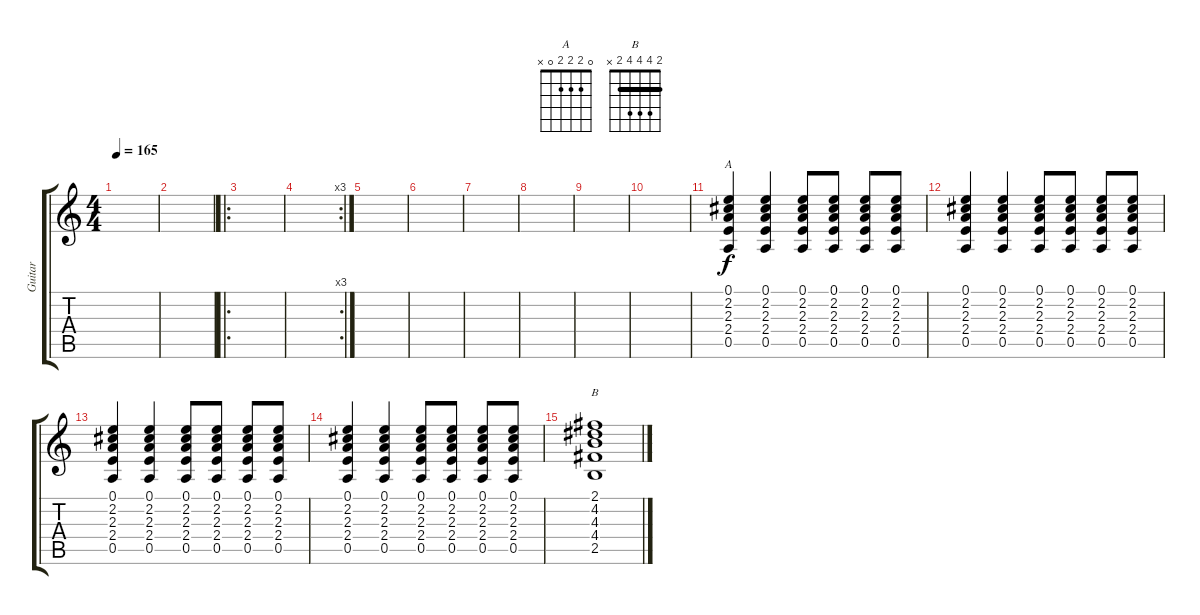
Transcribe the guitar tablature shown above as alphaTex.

\track ("Guitar" "Guitar") {instrument distortionguitar}
\staff {score tabs}
\tuning (E4 B3 G3 D3 A2 E2) {hide}
\chord ("A" 0 2 2 2 0 x)
\chord ("B" 2 4 4 4 2 x) {barre 2}
\ts (4 4)
\tempo 165
\clef g2
\ks c
|
|
\ro
|
\rc 3
|
|
|
|
|
|
|
(0.1 2.2 2.3 2.4 0.5).4{ch "A"} (0.1 2.2 2.3 2.4 0.5).4 (0.1 2.2 2.3 2.4 0.5).8 (0.1 2.2 2.3 2.4 0.5).8 (0.1 2.2 2.3 2.4 0.5).8 (0.1 2.2 2.3 2.4 0.5).8 |
(0.1 2.2 2.3 2.4 0.5).4 (0.1 2.2 2.3 2.4 0.5).4 (0.1 2.2 2.3 2.4 0.5).8 (0.1 2.2 2.3 2.4 0.5).8 (0.1 2.2 2.3 2.4 0.5).8 (0.1 2.2 2.3 2.4 0.5).8 |
(0.1 2.2 2.3 2.4 0.5).4 (0.1 2.2 2.3 2.4 0.5).4 (0.1 2.2 2.3 2.4 0.5).8 (0.1 2.2 2.3 2.4 0.5).8 (0.1 2.2 2.3 2.4 0.5).8 (0.1 2.2 2.3 2.4 0.5).8 |
(0.1 2.2 2.3 2.4 0.5).4 (0.1 2.2 2.3 2.4 0.5).4 (0.1 2.2 2.3 2.4 0.5).8 (0.1 2.2 2.3 2.4 0.5).8 (0.1 2.2 2.3 2.4 0.5).8 (0.1 2.2 2.3 2.4 0.5).8 |
(2.1 4.2 4.3 4.4 2.5).1{ch "B"}
